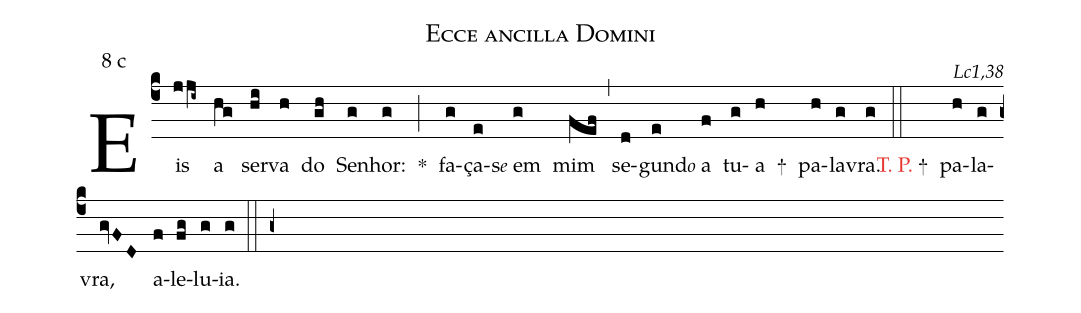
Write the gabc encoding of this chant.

name: Ecce ancilla Domini;
mode: 8;
mode-differentia: c;
commentary: Lc1,38;
%%
(c4)

Eis(jji~) a(hg) ser(hi)va(h) do(gh) Se(g)nhor:(g) *(;) fa(g)ça-(e)s<e>e</e> em(g) mim(fef) (,) se(d)gun(e)d<e>o</e> a(f) tu(g)a(h) +() pa(h)la(g)vra.(g)

(::)

<c>T. P.</c> +() pa(h)la(g)vra,(gvFD) a(f)le(fg)lu(g)ia.(g)

(::)

(g+)
